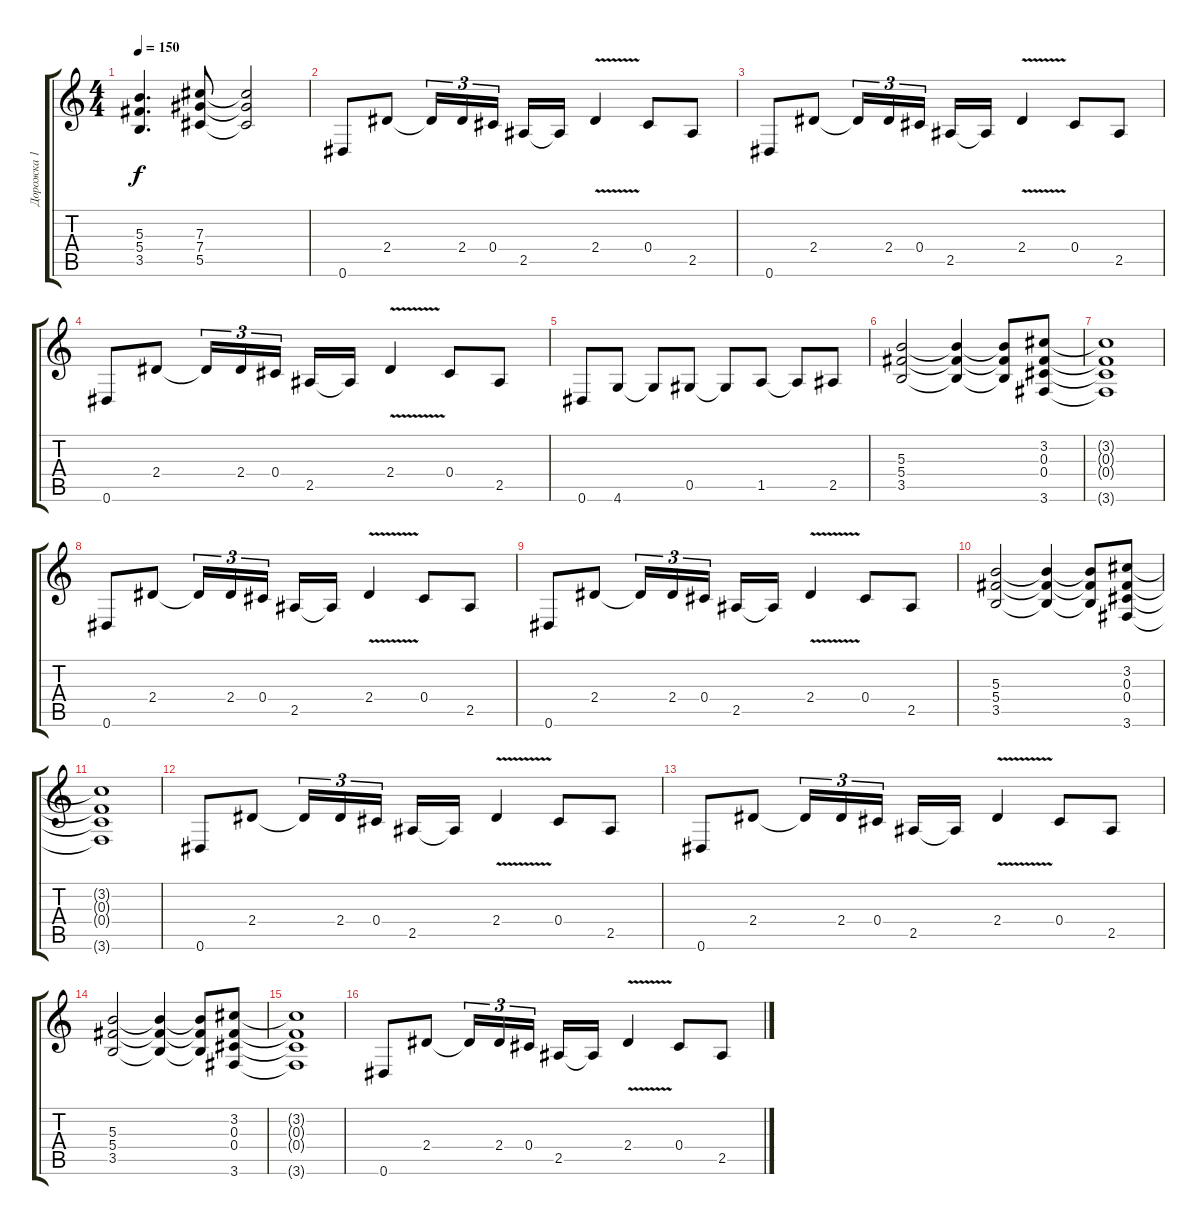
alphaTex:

\track ("Дорожка 1" "Дорожка 1") {instrument distortionguitar}
\staff {score tabs}
\tuning (Eb4 Bb3 Gb3 Db3 Ab2 Eb2) {hide}
\ts (4 4)
\tempo 150
\clef g2
\ks c
(5.3{t} 5.4{t} 3.5{t}).4{d dy f} (7.3 7.4 5.5).8 (7.3{t} 7.4{t} 5.5{t}).2 |
0.6.8 2.4.8 2.4{t}.16{tu (3 2)} 2.4.16{tu (3 2)} 0.4.16{tu (3 2) beam splitsecondary} 2.5.16 2.5{t}.16 2.4{v}.4 0.4.8 2.5.8 |
0.6.8 2.4.8 2.4{t}.16{tu (3 2)} 2.4.16{tu (3 2)} 0.4.16{tu (3 2) beam splitsecondary} 2.5.16 2.5{t}.16 2.4{v}.4 0.4.8 2.5.8 |
0.6.8 2.4.8 2.4{t}.16{tu (3 2)} 2.4.16{tu (3 2)} 0.4.16{tu (3 2) beam splitsecondary} 2.5.16 2.5{t}.16 2.4{v}.4 0.4.8 2.5.8 |
0.6.8 4.6.8 4.6{t}.8 0.5.8 0.5{t}.8 1.5.8 1.5{t}.8 2.5.8 |
(5.3 5.4 3.5).2 (5.3{t} 5.4{t} 3.5{t}).4 (5.3{t} 5.4{t} 3.5{t}).8 (3.2 0.3 0.4 3.6).8 |
(3.2{t} 0.3{t} 0.4{t} 3.6{t}).1 |
0.6.8 2.4.8 2.4{t}.16{tu (3 2)} 2.4.16{tu (3 2)} 0.4.16{tu (3 2) beam splitsecondary} 2.5.16 2.5{t}.16 2.4{v}.4 0.4.8 2.5.8 |
0.6.8 2.4.8 2.4{t}.16{tu (3 2)} 2.4.16{tu (3 2)} 0.4.16{tu (3 2) beam splitsecondary} 2.5.16 2.5{t}.16 2.4{v}.4 0.4.8 2.5.8 |
(5.3 5.4 3.5).2 (5.3{t} 5.4{t} 3.5{t}).4 (5.3{t} 5.4{t} 3.5{t}).8 (3.2 0.3 0.4 3.6).8 |
(3.2{t} 0.3{t} 0.4{t} 3.6{t}).1 |
0.6.8 2.4.8 2.4{t}.16{tu (3 2)} 2.4.16{tu (3 2)} 0.4.16{tu (3 2) beam splitsecondary} 2.5.16 2.5{t}.16 2.4{v}.4 0.4.8 2.5.8 |
0.6.8 2.4.8 2.4{t}.16{tu (3 2)} 2.4.16{tu (3 2)} 0.4.16{tu (3 2) beam splitsecondary} 2.5.16 2.5{t}.16 2.4{v}.4 0.4.8 2.5.8 |
(5.3 5.4 3.5).2 (5.3{t} 5.4{t} 3.5{t}).4 (5.3{t} 5.4{t} 3.5{t}).8 (3.2 0.3 0.4 3.6).8 |
(3.2{t} 0.3{t} 0.4{t} 3.6{t}).1 |
0.6.8 2.4.8 2.4{t}.16{tu (3 2)} 2.4.16{tu (3 2)} 0.4.16{tu (3 2) beam splitsecondary} 2.5.16 2.5{t}.16 2.4{v}.4 0.4.8 2.5.8
